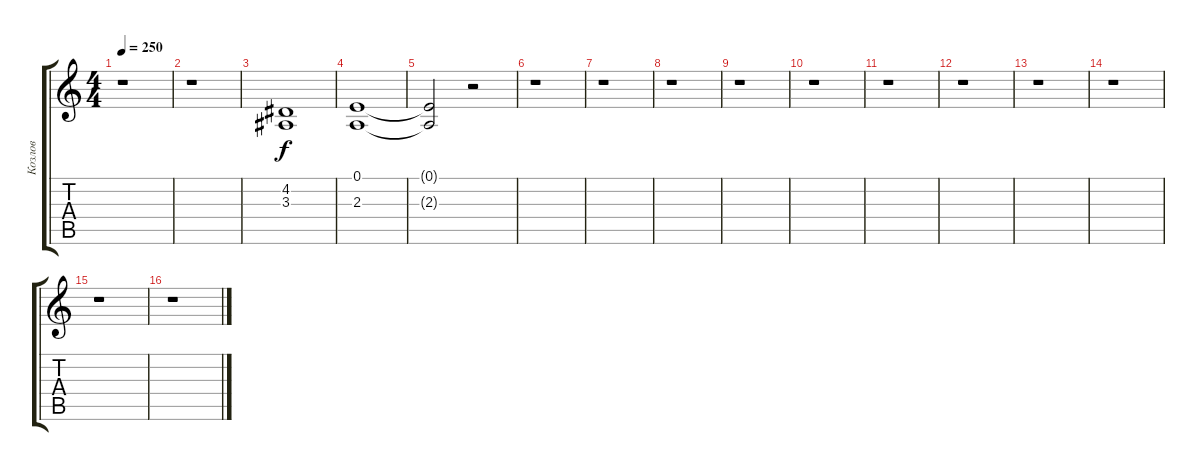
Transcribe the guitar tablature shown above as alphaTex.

\track ("Козлов" "Козлов") {instrument drawbarorgan}
\staff {score tabs}
\tuning (E4 B3 G3 D3 A2 E2) {hide}
\ts (4 4)
\tempo 250
\clef g2
\ks c
r.1{dy f} |
r.1 |
(4.2 3.3).1 |
(0.1 2.3).1 |
(0.1{t} 2.3{t}).2 r.2 |
r.1 |
r.1 |
r.1 |
r.1 |
r.1 |
r.1 |
r.1 |
r.1 |
r.1 |
r.1 |
r.1
